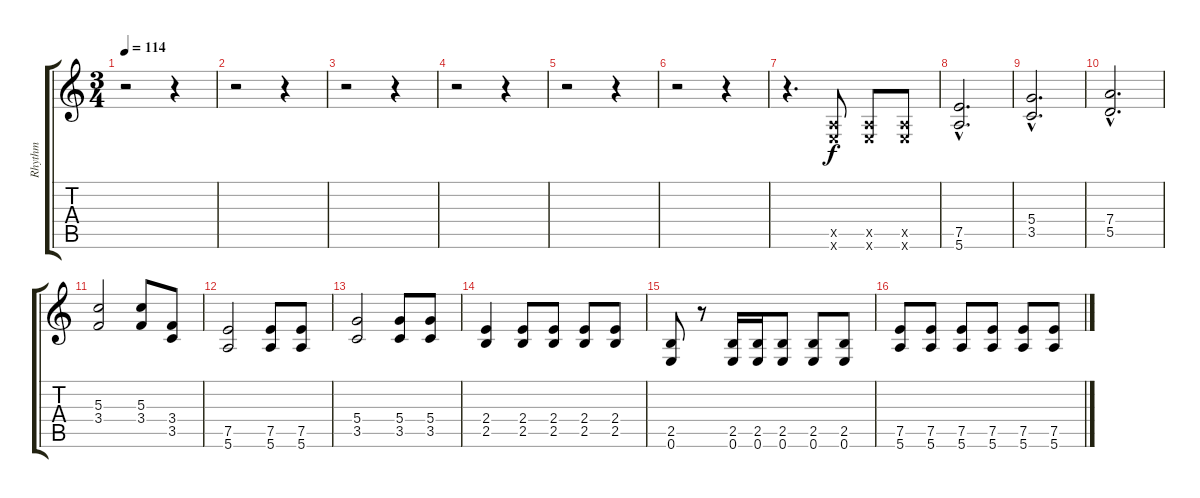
\track ("Rhythm" "Rhythm") {instrument overdrivenguitar}
\staff {score tabs}
\tuning (E4 B3 G3 D3 A2 E2) {hide}
\ts (3 4)
\tempo 114
\clef g2
\ks c
r.2{dy mp} r.4 |
r.2 r.4 |
r.2 r.4 |
r.2 r.4 |
r.2 r.4 |
r.2 r.4 |
r.4{d} (0.5{x} 0.6{x}).8{dy f} (0.5{x} 0.6{x}).8 (0.5{x} 0.6{x}).8 |
(7.5{hac} 5.6{hac}).2{d} |
(5.4{hac} 3.5{hac}).2{d} |
(7.4{hac} 5.5{hac}).2{d} |
(5.3 3.4).2 (5.3 3.4).8 (3.4 3.5).8 |
(7.5 5.6).2 (7.5 5.6).8 (7.5 5.6).8 |
(5.4 3.5).2 (5.4 3.5).8 (5.4 3.5).8 |
(2.4 2.5).4 (2.4 2.5).8 (2.4 2.5).8 (2.4 2.5).8 (2.4 2.5).8 |
(2.5 0.6).8 r.8 (2.5 0.6).16 (2.5 0.6).16 (2.5 0.6).8 (2.5 0.6).8 (2.5 0.6).8 |
(7.5 5.6).8 (7.5 5.6).8 (7.5 5.6).8 (7.5 5.6).8 (7.5 5.6).8 (7.5 5.6).8
